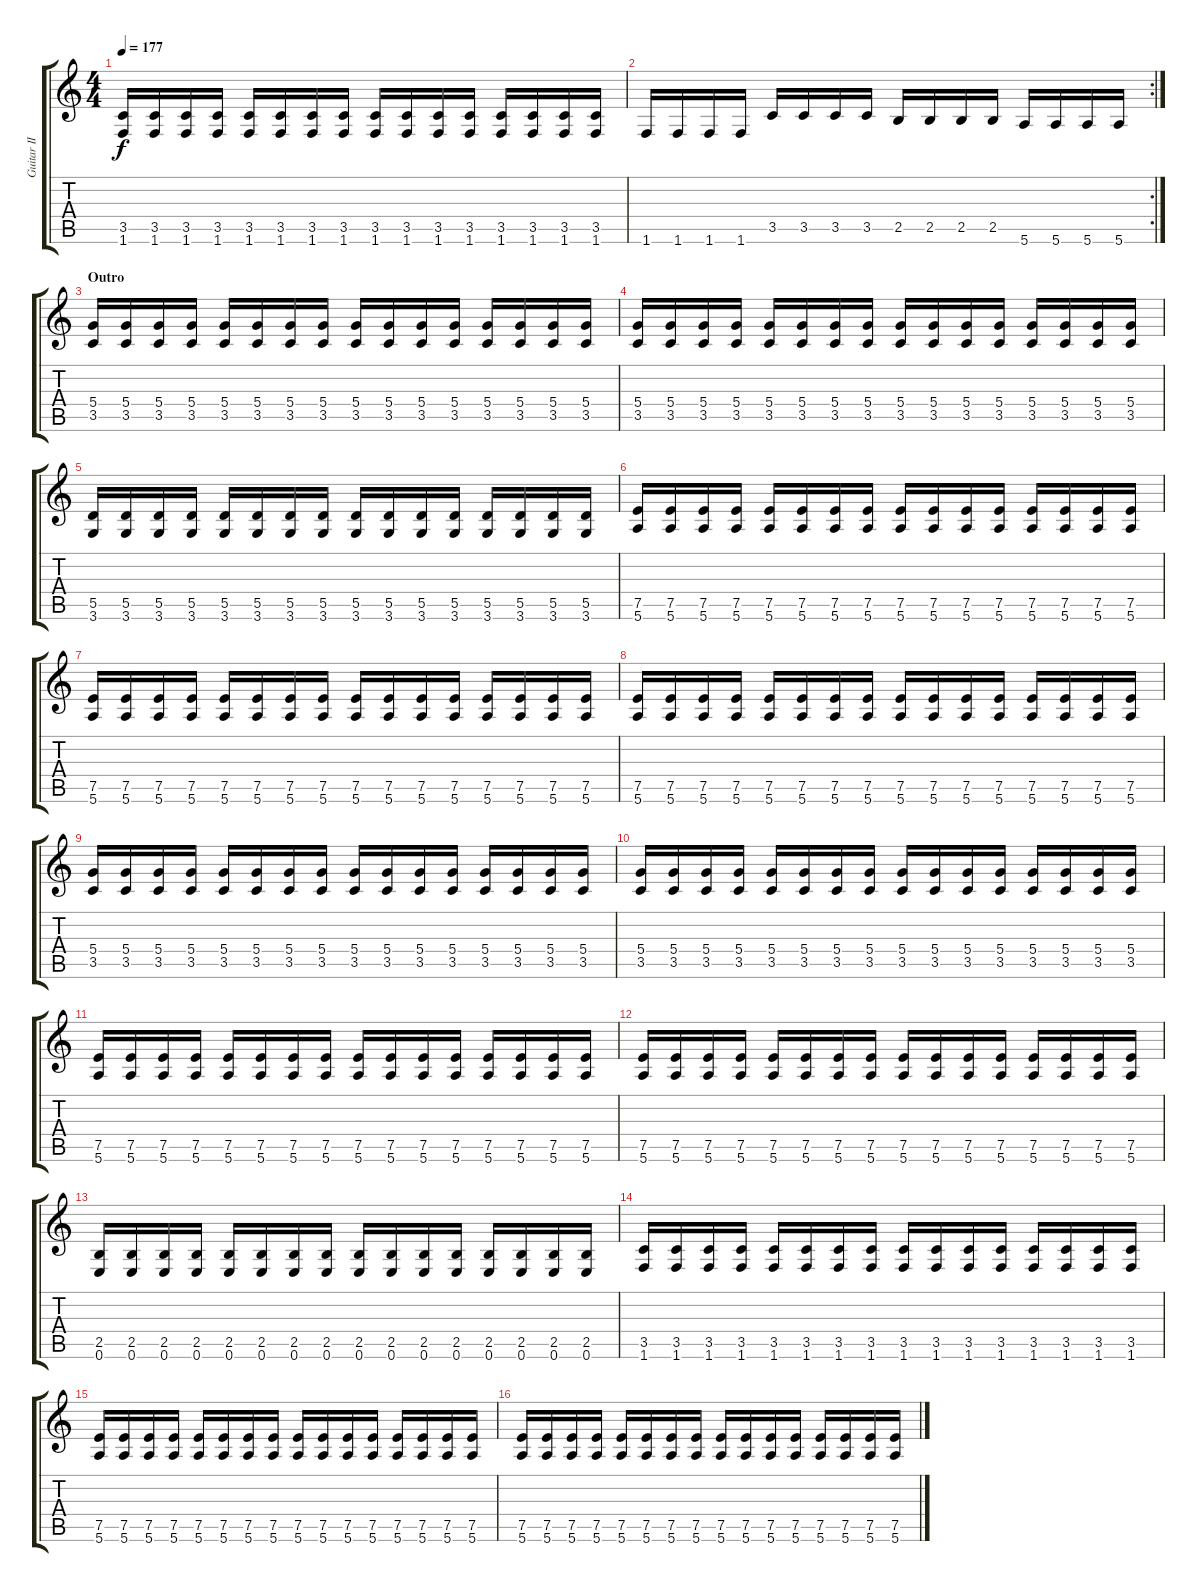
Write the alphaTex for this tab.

\track ("Guitar II" "Guitar II") {instrument distortionguitar}
\staff {score tabs}
\tuning (E4 B3 G3 D3 A2 E2) {hide}
\ts (4 4)
\tempo 177
\clef g2
\ks c
(3.5 1.6).16{dy f} (3.5 1.6).16 (3.5 1.6).16 (3.5 1.6).16 (3.5 1.6).16 (3.5 1.6).16 (3.5 1.6).16 (3.5 1.6).16 (3.5 1.6).16 (3.5 1.6).16 (3.5 1.6).16 (3.5 1.6).16 (3.5 1.6).16 (3.5 1.6).16 (3.5 1.6).16 (3.5 1.6).16 |
\rc 2
1.6.16 1.6.16 1.6.16 1.6.16 3.5.16 3.5.16 3.5.16 3.5.16 2.5.16 2.5.16 2.5.16 2.5.16 5.6.16 5.6.16 5.6.16 5.6.16 |
\section ("" "Outro")
(5.4 3.5).16 (5.4 3.5).16 (5.4 3.5).16 (5.4 3.5).16 (5.4 3.5).16 (5.4 3.5).16 (5.4 3.5).16 (5.4 3.5).16 (5.4 3.5).16 (5.4 3.5).16 (5.4 3.5).16 (5.4 3.5).16 (5.4 3.5).16 (5.4 3.5).16 (5.4 3.5).16 (5.4 3.5).16 |
(5.4 3.5).16 (5.4 3.5).16 (5.4 3.5).16 (5.4 3.5).16 (5.4 3.5).16 (5.4 3.5).16 (5.4 3.5).16 (5.4 3.5).16 (5.4 3.5).16 (5.4 3.5).16 (5.4 3.5).16 (5.4 3.5).16 (5.4 3.5).16 (5.4 3.5).16 (5.4 3.5).16 (5.4 3.5).16 |
(5.5 3.6).16 (5.5 3.6).16 (5.5 3.6).16 (5.5 3.6).16 (5.5 3.6).16 (5.5 3.6).16 (5.5 3.6).16 (5.5 3.6).16 (5.5 3.6).16 (5.5 3.6).16 (5.5 3.6).16 (5.5 3.6).16 (5.5 3.6).16 (5.5 3.6).16 (5.5 3.6).16 (5.5 3.6).16 |
(7.5 5.6).16 (7.5 5.6).16 (7.5 5.6).16 (7.5 5.6).16 (7.5 5.6).16 (7.5 5.6).16 (7.5 5.6).16 (7.5 5.6).16 (7.5 5.6).16 (7.5 5.6).16 (7.5 5.6).16 (7.5 5.6).16 (7.5 5.6).16 (7.5 5.6).16 (7.5 5.6).16 (7.5 5.6).16 |
(7.5 5.6).16 (7.5 5.6).16 (7.5 5.6).16 (7.5 5.6).16 (7.5 5.6).16 (7.5 5.6).16 (7.5 5.6).16 (7.5 5.6).16 (7.5 5.6).16 (7.5 5.6).16 (7.5 5.6).16 (7.5 5.6).16 (7.5 5.6).16 (7.5 5.6).16 (7.5 5.6).16 (7.5 5.6).16 |
(7.5 5.6).16 (7.5 5.6).16 (7.5 5.6).16 (7.5 5.6).16 (7.5 5.6).16 (7.5 5.6).16 (7.5 5.6).16 (7.5 5.6).16 (7.5 5.6).16 (7.5 5.6).16 (7.5 5.6).16 (7.5 5.6).16 (7.5 5.6).16 (7.5 5.6).16 (7.5 5.6).16 (7.5 5.6).16 |
(5.4 3.5).16 (5.4 3.5).16 (5.4 3.5).16 (5.4 3.5).16 (5.4 3.5).16 (5.4 3.5).16 (5.4 3.5).16 (5.4 3.5).16 (5.4 3.5).16 (5.4 3.5).16 (5.4 3.5).16 (5.4 3.5).16 (5.4 3.5).16 (5.4 3.5).16 (5.4 3.5).16 (5.4 3.5).16 |
(5.4 3.5).16 (5.4 3.5).16 (5.4 3.5).16 (5.4 3.5).16 (5.4 3.5).16 (5.4 3.5).16 (5.4 3.5).16 (5.4 3.5).16 (5.4 3.5).16 (5.4 3.5).16 (5.4 3.5).16 (5.4 3.5).16 (5.4 3.5).16 (5.4 3.5).16 (5.4 3.5).16 (5.4 3.5).16 |
(7.5 5.6).16 (7.5 5.6).16 (7.5 5.6).16 (7.5 5.6).16 (7.5 5.6).16 (7.5 5.6).16 (7.5 5.6).16 (7.5 5.6).16 (7.5 5.6).16 (7.5 5.6).16 (7.5 5.6).16 (7.5 5.6).16 (7.5 5.6).16 (7.5 5.6).16 (7.5 5.6).16 (7.5 5.6).16 |
(7.5 5.6).16 (7.5 5.6).16 (7.5 5.6).16 (7.5 5.6).16 (7.5 5.6).16 (7.5 5.6).16 (7.5 5.6).16 (7.5 5.6).16 (7.5 5.6).16 (7.5 5.6).16 (7.5 5.6).16 (7.5 5.6).16 (7.5 5.6).16 (7.5 5.6).16 (7.5 5.6).16 (7.5 5.6).16 |
(2.5 0.6).16 (2.5 0.6).16 (2.5 0.6).16 (2.5 0.6).16 (2.5 0.6).16 (2.5 0.6).16 (2.5 0.6).16 (2.5 0.6).16 (2.5 0.6).16 (2.5 0.6).16 (2.5 0.6).16 (2.5 0.6).16 (2.5 0.6).16 (2.5 0.6).16 (2.5 0.6).16 (2.5 0.6).16 |
(3.5 1.6).16 (3.5 1.6).16 (3.5 1.6).16 (3.5 1.6).16 (3.5 1.6).16 (3.5 1.6).16 (3.5 1.6).16 (3.5 1.6).16 (3.5 1.6).16 (3.5 1.6).16 (3.5 1.6).16 (3.5 1.6).16 (3.5 1.6).16 (3.5 1.6).16 (3.5 1.6).16 (3.5 1.6).16 |
(7.5 5.6).16 (7.5 5.6).16 (7.5 5.6).16 (7.5 5.6).16 (7.5 5.6).16 (7.5 5.6).16 (7.5 5.6).16 (7.5 5.6).16 (7.5 5.6).16 (7.5 5.6).16 (7.5 5.6).16 (7.5 5.6).16 (7.5 5.6).16 (7.5 5.6).16 (7.5 5.6).16 (7.5 5.6).16 |
(7.5 5.6).16 (7.5 5.6).16 (7.5 5.6).16 (7.5 5.6).16 (7.5 5.6).16 (7.5 5.6).16 (7.5 5.6).16 (7.5 5.6).16 (7.5 5.6).16 (7.5 5.6).16 (7.5 5.6).16 (7.5 5.6).16 (7.5 5.6).16 (7.5 5.6).16 (7.5 5.6).16 (7.5 5.6).16
